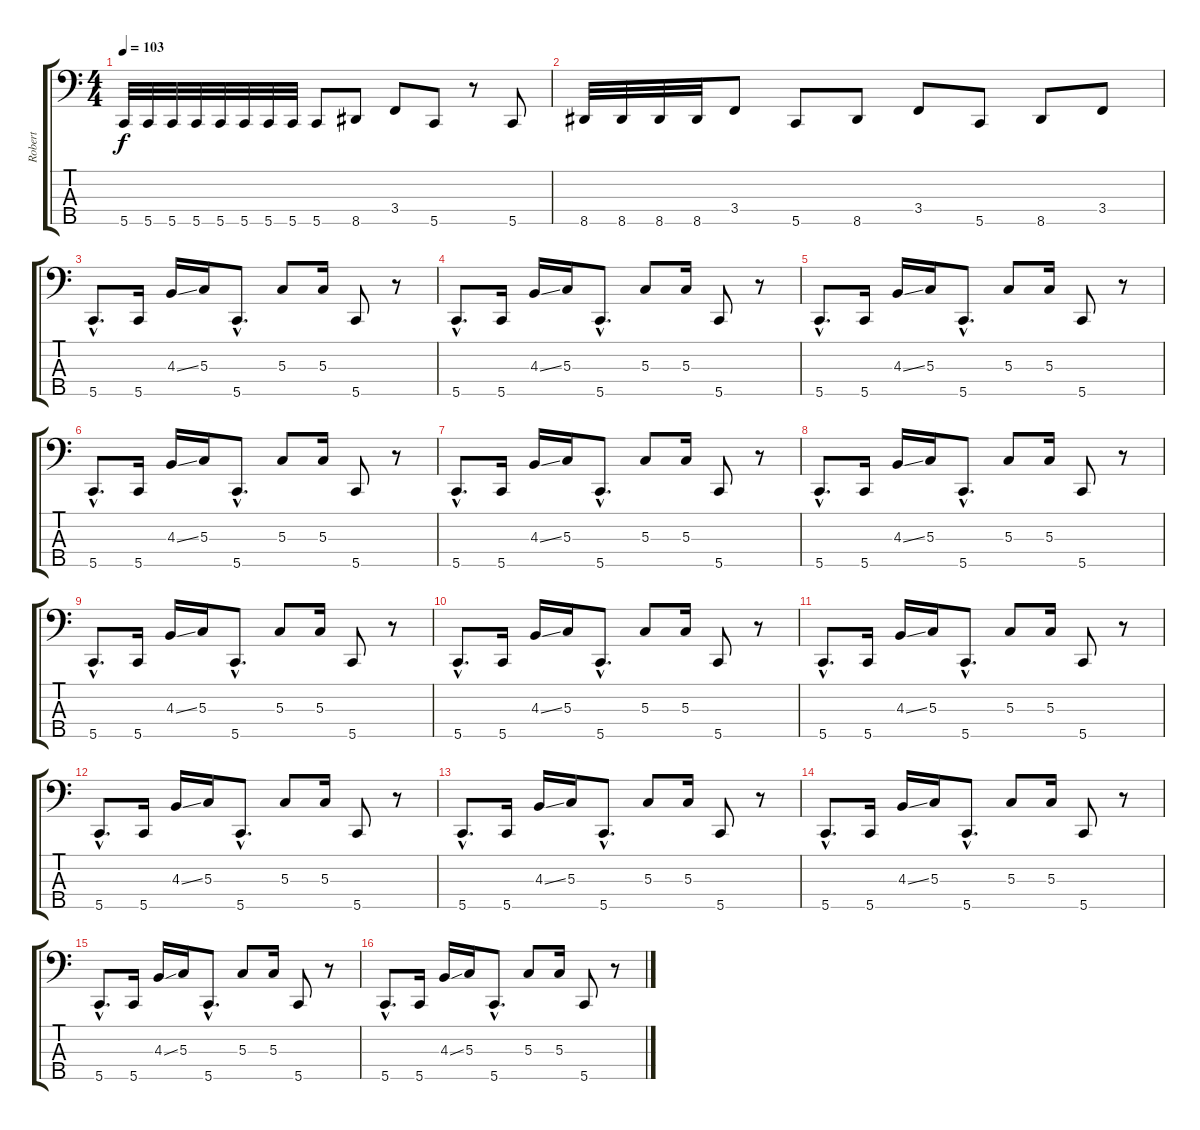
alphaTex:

\track ("Robert" "Robert") {instrument electricbassfinger}
\staff {score tabs}
\tuning (F2 C2 G1 D1 G0) {hide}
\ts (4 4)
\tempo 103
\clef f4
\ks c
5.5.32{dy f} 5.5.32 5.5.32 5.5.32 5.5.32 5.5.32 5.5.32 5.5.32 5.5.8 8.5.8 3.4.8 5.5.8 r.8 5.5.8 |
8.5.32 8.5.32 8.5.32 8.5.32 3.4.8 5.5.8 8.5.8 3.4.8 5.5.8 8.5.8 3.4.8 |
5.5{hac}.8{d} 5.5.16 4.3{ss}.16 5.3.16 5.5{hac}.8{d} 5.3.8 5.3.16 5.5.8 r.8 |
5.5{hac}.8{d} 5.5.16 4.3{ss}.16 5.3.16 5.5{hac}.8{d} 5.3.8 5.3.16 5.5.8 r.8 |
5.5{hac}.8{d} 5.5.16 4.3{ss}.16 5.3.16 5.5{hac}.8{d} 5.3.8 5.3.16 5.5.8 r.8 |
5.5{hac}.8{d} 5.5.16 4.3{ss}.16 5.3.16 5.5{hac}.8{d} 5.3.8 5.3.16 5.5.8 r.8 |
5.5{hac}.8{d} 5.5.16 4.3{ss}.16 5.3.16 5.5{hac}.8{d} 5.3.8 5.3.16 5.5.8 r.8 |
5.5{hac}.8{d} 5.5.16 4.3{ss}.16 5.3.16 5.5{hac}.8{d} 5.3.8 5.3.16 5.5.8 r.8 |
5.5{hac}.8{d} 5.5.16 4.3{ss}.16 5.3.16 5.5{hac}.8{d} 5.3.8 5.3.16 5.5.8 r.8 |
5.5{hac}.8{d} 5.5.16 4.3{ss}.16 5.3.16 5.5{hac}.8{d} 5.3.8 5.3.16 5.5.8 r.8 |
5.5{hac}.8{d} 5.5.16 4.3{ss}.16 5.3.16 5.5{hac}.8{d} 5.3.8 5.3.16 5.5.8 r.8 |
5.5{hac}.8{d} 5.5.16 4.3{ss}.16 5.3.16 5.5{hac}.8{d} 5.3.8 5.3.16 5.5.8 r.8 |
5.5{hac}.8{d} 5.5.16 4.3{ss}.16 5.3.16 5.5{hac}.8{d} 5.3.8 5.3.16 5.5.8 r.8 |
5.5{hac}.8{d} 5.5.16 4.3{ss}.16 5.3.16 5.5{hac}.8{d} 5.3.8 5.3.16 5.5.8 r.8 |
5.5{hac}.8{d} 5.5.16 4.3{ss}.16 5.3.16 5.5{hac}.8{d} 5.3.8 5.3.16 5.5.8 r.8 |
5.5{hac}.8{d} 5.5.16 4.3{ss}.16 5.3.16 5.5{hac}.8{d} 5.3.8 5.3.16 5.5.8 r.8
